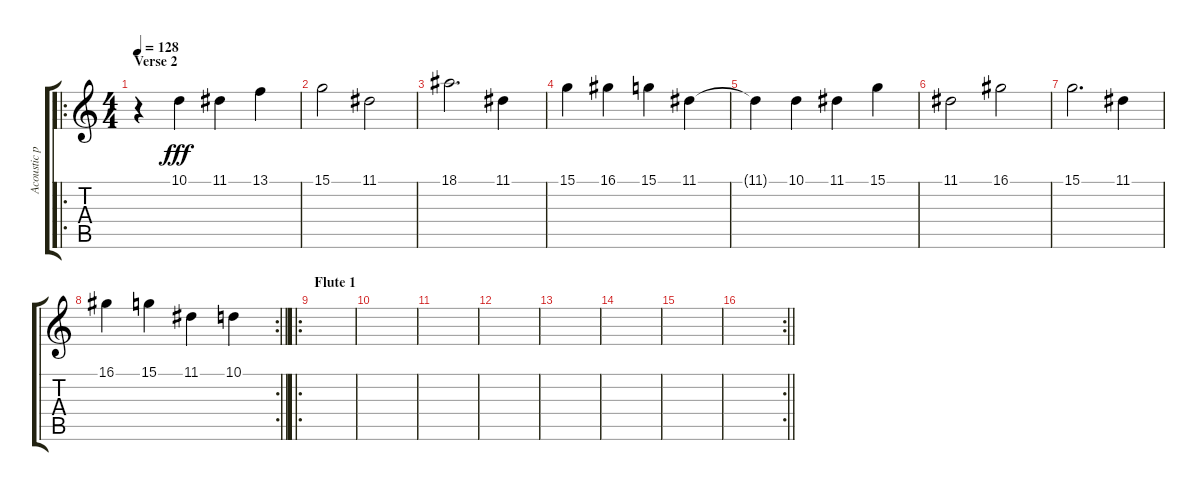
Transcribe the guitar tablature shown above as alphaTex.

\track ("Acoustic piano 1" "Acoustic p") {instrument electricgrandpiano}
\staff {score tabs}
\tuning (E4 B3 G3 D3 A2 E2) {hide}
\ro
\ts (4 4)
\section ("" "Verse 2")
\tempo 128
\clef g2
\ks c
r.4{dy fff} 10.1.4 11.1.4 13.1.4 |
15.1.2 11.1.2 |
18.1.2{d} 11.1.4 |
15.1.4 16.1.4 15.1.4 11.1.4 |
11.1{t}.4 10.1.4 11.1.4 15.1.4 |
11.1.2 16.1.2 |
15.1.2{d} 11.1.4 |
\rc 2
\barLineRight lightlight
16.1.4 15.1.4 11.1.4 10.1.4 |
\ro
\section ("" "Flute 1")
|
|
|
|
|
|
|
\rc 2
\barLineRight lightlight
